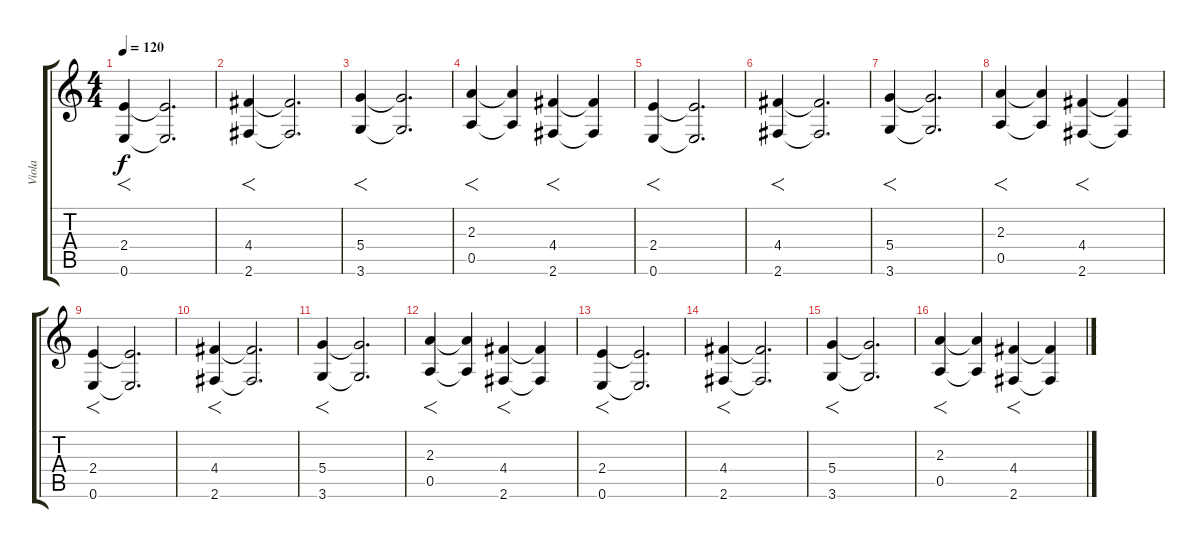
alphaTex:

\track ("Viola" "Viola") {instrument contrabass}
\staff {score tabs}
\tuning (E4 B3 G3 D3 A2 E2) {hide}
\ts (4 4)
\tempo 120
\clef g2
\ks c
(2.4 0.6).4{f dy f} (2.4{t} 0.6{t}).2{d} |
(4.4 2.6).4{f} (4.4{t} 2.6{t}).2{d} |
(5.4 3.6).4{f} (5.4{t} 3.6{t}).2{d} |
(2.3 0.5).4{f} (2.3{t} 0.5{t}).4 (4.4 2.6).4{f} (4.4{t} 2.6{t}).4 |
(2.4 0.6).4{f} (2.4{t} 0.6{t}).2{d} |
(4.4 2.6).4{f} (4.4{t} 2.6{t}).2{d} |
(5.4 3.6).4{f} (5.4{t} 3.6{t}).2{d} |
(2.3 0.5).4{f} (2.3{t} 0.5{t}).4 (4.4 2.6).4{f} (4.4{t} 2.6{t}).4 |
(2.4 0.6).4{f} (2.4{t} 0.6{t}).2{d} |
(4.4 2.6).4{f} (4.4{t} 2.6{t}).2{d} |
(5.4 3.6).4{f} (5.4{t} 3.6{t}).2{d} |
(2.3 0.5).4{f} (2.3{t} 0.5{t}).4 (4.4 2.6).4{f} (4.4{t} 2.6{t}).4 |
(2.4 0.6).4{f} (2.4{t} 0.6{t}).2{d} |
(4.4 2.6).4{f} (4.4{t} 2.6{t}).2{d} |
(5.4 3.6).4{f} (5.4{t} 3.6{t}).2{d} |
(2.3 0.5).4{f} (2.3{t} 0.5{t}).4 (4.4 2.6).4{f} (4.4{t} 2.6{t}).4
